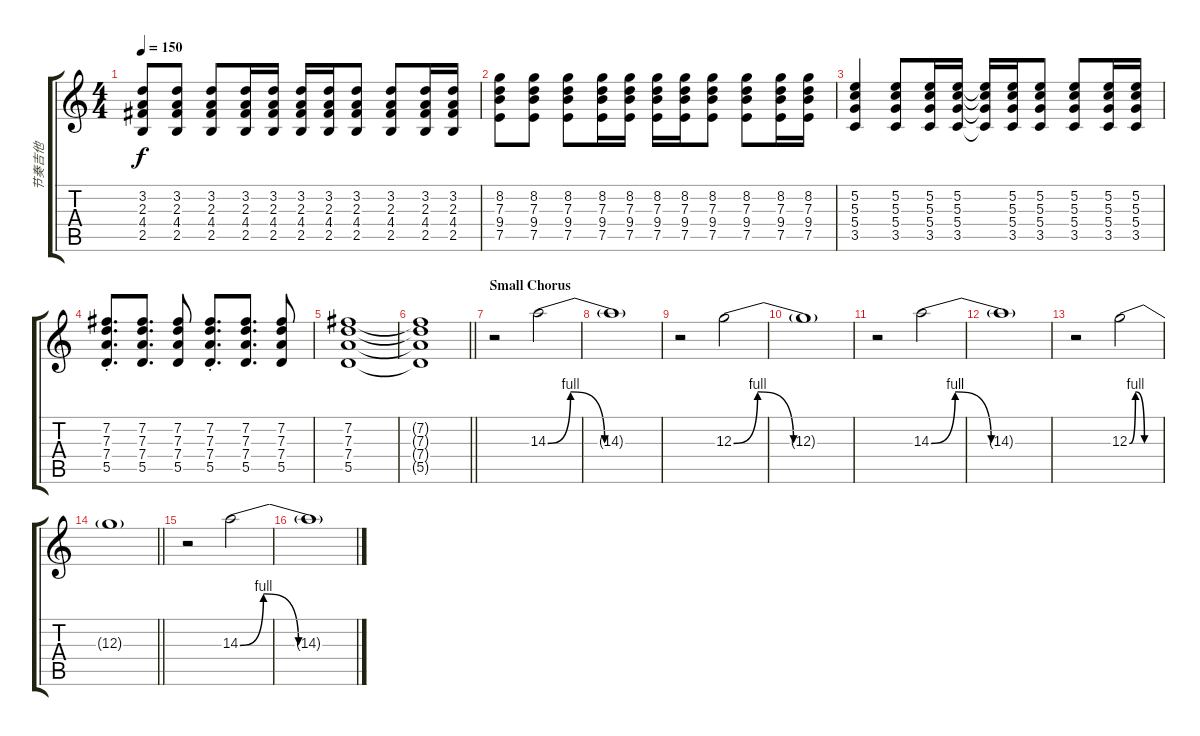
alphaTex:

\track ("节奏吉他" "节奏吉他") {instrument overdrivenguitar}
\staff {score tabs}
\tuning (E4 B3 G3 D3 A2 E2) {hide}
\ts (4 4)
\tempo 150
\clef g2
\ks c
(3.2 2.3 4.4 2.5).8{dy f} (3.2 2.3 4.4 2.5).8 (3.2 2.3 4.4 2.5).8 (3.2 2.3 4.4 2.5).16 (3.2 2.3 4.4 2.5).16 (3.2 2.3 4.4 2.5).16 (3.2 2.3 4.4 2.5).16 (3.2 2.3 4.4 2.5).8 (3.2 2.3 4.4 2.5).8 (3.2 2.3 4.4 2.5).16 (3.2 2.3 4.4 2.5).16 |
(8.2 7.3 9.4 7.5).8 (8.2 7.3 9.4 7.5).8 (8.2 7.3 9.4 7.5).8 (8.2 7.3 9.4 7.5).16 (8.2 7.3 9.4 7.5).16 (8.2 7.3 9.4 7.5).16 (8.2 7.3 9.4 7.5).16 (8.2 7.3 9.4 7.5).8 (8.2 7.3 9.4 7.5).8 (8.2 7.3 9.4 7.5).16 (8.2 7.3 9.4 7.5).16 |
(5.2 5.3 5.4 3.5).4 (5.2 5.3 5.4 3.5).8 (5.2 5.3 5.4 3.5).16 (5.2 5.3 5.4 3.5).16 (5.2{t} 5.3{t} 5.4{t} 3.5{t}).16 (5.2 5.3 5.4 3.5).16 (5.2 5.3 5.4 3.5).8 (5.2 5.3 5.4 3.5).8 (5.2 5.3 5.4 3.5).16 (5.2 5.3 5.4 3.5).16 |
(7.2{st} 7.3{st} 7.4{st} 5.5{st}).8{d} (7.2 7.3 7.4 5.5).8{d} (7.2 7.3 7.4 5.5).8 (7.2{st} 7.3{st} 7.4{st} 5.5{st}).8{d} (7.2 7.3 7.4 5.5).8{d} (7.2 7.3 7.4 5.5).8 |
(7.2 7.3 7.4 5.5).1 |
\barLineRight lightlight
(7.2{t} 7.3{t} 7.4{t} 5.5{t}).1 |
\section ("" "Small Chorus")
r.2 14.3{be (custom 0 0 12 4 30 0 60 0)}.2 |
14.3{t}.1 |
r.2 12.3{be (custom 0 0 12 4 30 0 60 0)}.2 |
12.3{t}.1 |
r.2 14.3{be (custom 0 0 12 4 30 0 60 0)}.2 |
14.3{t}.1 |
r.2 12.3{be (custom 0 0 12 4 30 0 60 0)}.2 |
\barLineRight lightlight
12.3{t}.1 |
r.2 14.3{be (custom 0 0 12 4 30 0 60 0)}.2 |
14.3{t}.1
